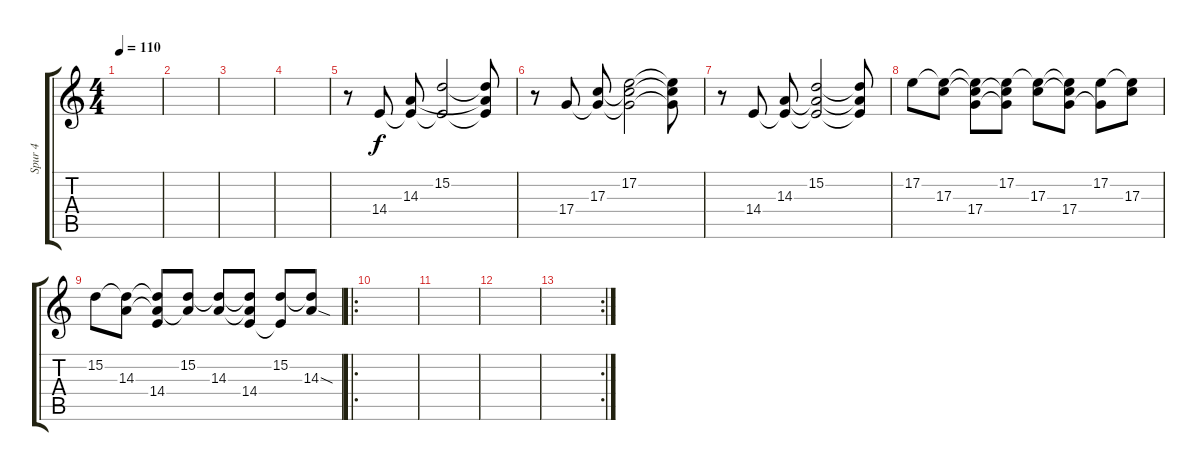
\track ("Spur 4" "Spur 4") {instrument drawbarorgan}
\staff {score tabs}
\tuning (E4 B3 G3 D3 A2 E2) {hide}
\ts (4 4)
\tempo 110
\clef g2
\ks c
|
|
|
|
r.8 14.4.8 (14.3 14.4{t}).8 (15.2 14.4{t}).2 (15.2{t} 14.3{t} 14.4{t}).8 |
r.8 17.4.8 (17.3 17.4{t}).8 (17.2 17.3{t} 17.4{t}).2 (17.2{t} 17.3{t} 17.4{t}).8 |
r.8 14.4.8 (14.3 14.4{t}).8 (15.2 14.3{t} 14.4{t}).2 (15.2{t} 14.3{t} 14.4{t}).8 |
17.2.8 (17.2{t} 17.3).8 (17.2{t} 17.3{t} 17.4).8 (17.2 17.3{t} 17.4{t}).8 (17.2{t} 17.3).8 (17.2{t} 17.3{t} 17.4).8 (17.2 17.4{t}).8 (17.2{t} 17.3).8 |
15.2.8 (15.2{t} 14.3).8 (15.2{t} 14.3{t} 14.4).8 (15.2 14.3{t}).8 (15.2{t} 14.3).8 (15.2{t} 14.3{t} 14.4).8 (15.2 14.4{t}).8 (15.2{t} 14.3{sod}).8 |
\ro
|
|
|
\rc 2
